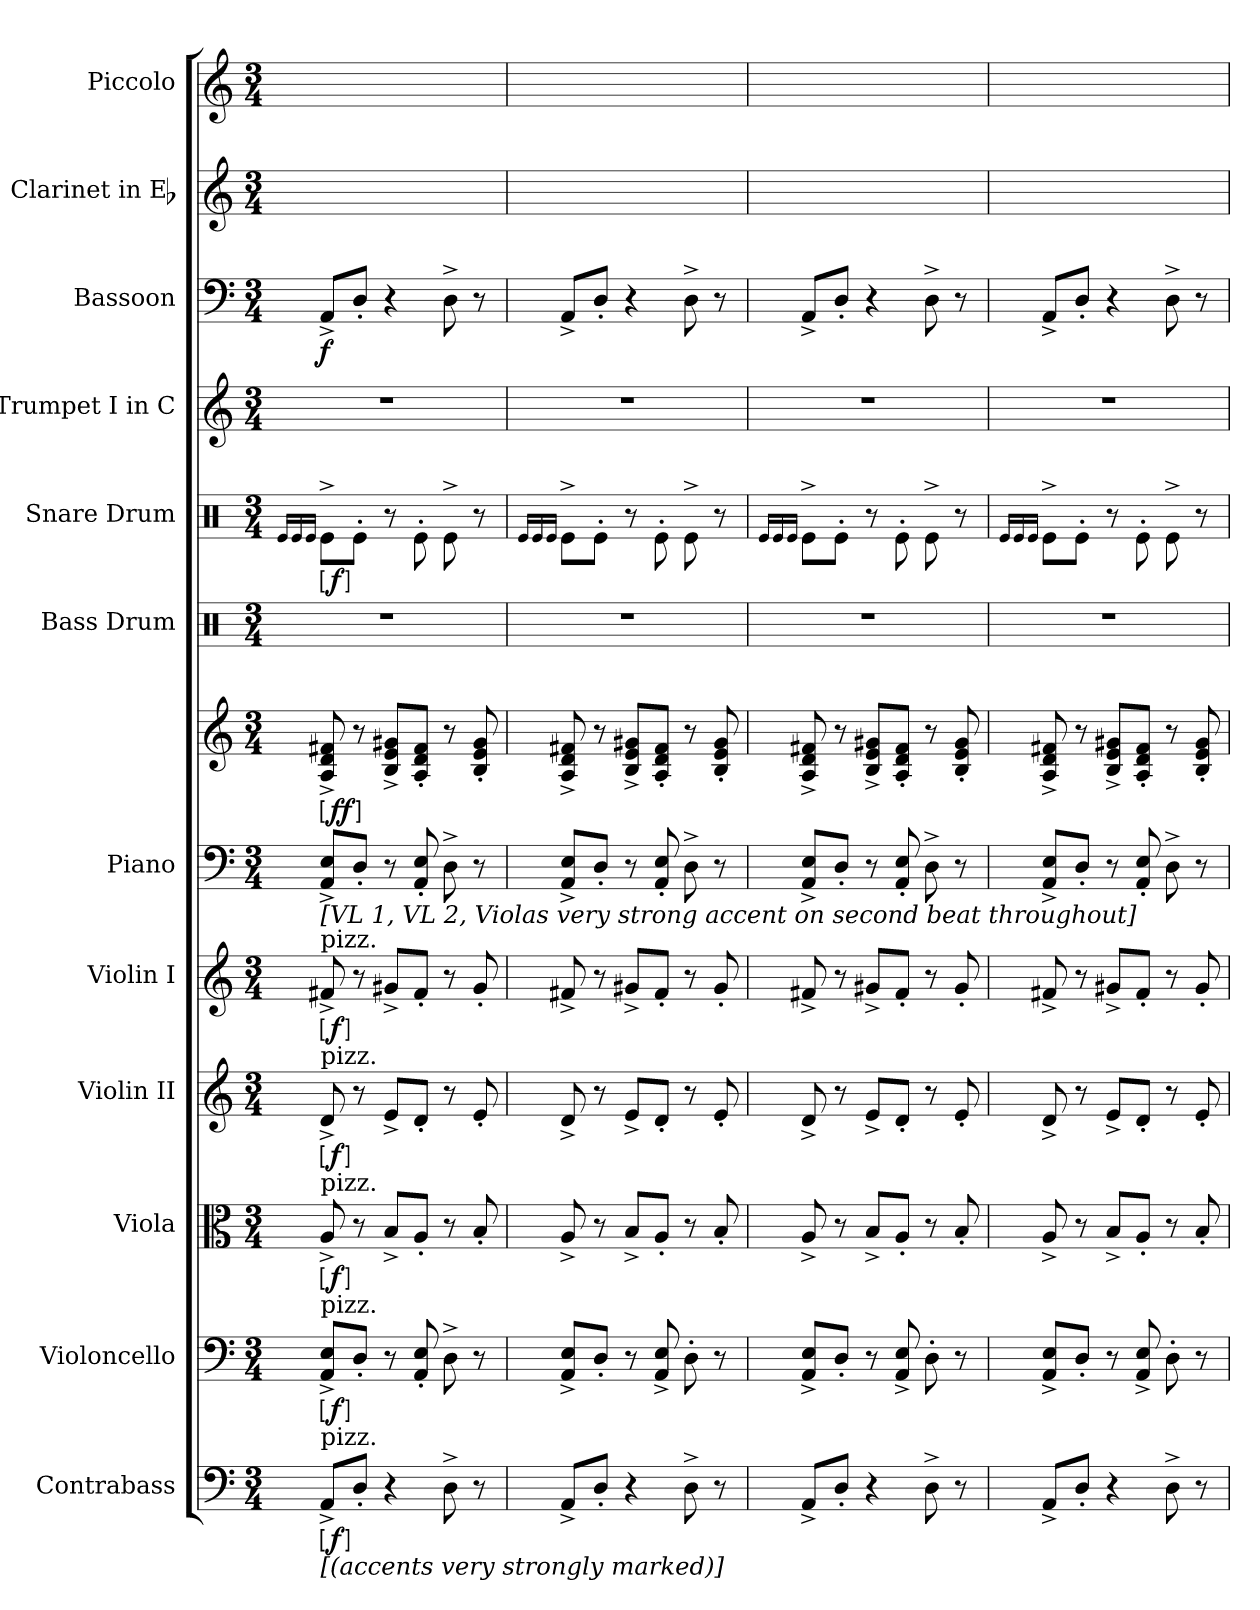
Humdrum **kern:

**kern	**dynam	**kern	**dynam	**kern	**dynam	**kern	**dynam	**kern	**dynam	**kern	**kern	**dynam	**kern	**kern	**dynam	**kern	**kern	**dynam	**kern	**kern
*part12	*part12	*part11	*part11	*part10	*part10	*part9	*part9	*part8	*part8	*part7	*part7	*part7	*part6	*part5	*part5	*part4	*part3	*part3	*part2	*part1
*staff13	*staff13	*staff12	*staff12	*staff11	*staff11	*staff10	*staff10	*staff9	*staff9	*staff8	*staff7	*staff7/8	*staff6	*staff5	*staff5	*staff4	*staff3	*staff3	*staff2	*staff1
*I"Contrabass	*	*I"Violoncello	*	*I"Viola	*	*I"Violin II	*	*I"Violin I	*	*I"Piano	*	*	*I"Bass Drum	*I"Snare Drum	*	*I"Trumpet I in C	*I"Bassoon	*	*I"Clarinet in Eb	*I"Piccolo
*I'Cb.	*	*I'Vc.	*	*I'Vla.	*	*I'Vln. II	*	*I'Vln. I	*	*I'Pno	*	*	*	*	*	*	*I'Bsn.	*	*	*I'Picc.
*clefF4	*	*clefF4	*	*clefC3	*	*clefG2	*	*clefG2	*	*clefF4	*clefG2	*	*clefX	*clefX	*	*clefG2	*clefF4	*	*clefG2	*clefG2
*ITrd7c12	*	*	*	*	*	*	*	*	*	*	*	*	*	*	*	*	*	*	*ITrd-2c-3	*ITrd-7c-12
*k[]	*	*k[]	*	*k[]	*	*k[]	*	*k[]	*	*k[]	*k[]	*	*k[]	*k[]	*	*k[]	*k[]	*	*k[b-e-a-]	*k[]
*M3/4	*	*M3/4	*	*M3/4	*	*M3/4	*	*M3/4	*	*M3/4	*M3/4	*	*M3/4	*M3/4	*	*M3/4	*M3/4	*	*M3/4	*M3/4
=1	=1	=1	=1	=1	=1	=1	=1	=1	=1	=1	=1	=1	=1	=1	=1	=1	=1	=1	=1	=1
.	.	.	.	.	.	.	.	.	.	.	.	.	.	16qqRe/LL	.	.	.	.	.	.
.	.	.	.	.	.	.	.	.	.	.	.	.	.	16qqRe/	.	.	.	.	.	.
.	.	.	.	.	.	.	.	.	.	.	.	.	.	16qqRe/JJ	.	.	.	.	.	.
!	!	!	!	!	!	!	!	!LO:TX:a:t=pizz.	!	!	!	!	!	!	!	!	!	!	!	!
!	!	!	!	!	!	!	!	!LO:TX:a:t=[VL 1, VL 2, Violas very strong accent on second beat throughout]	!	!	!	!	!	!	!	!	!	!	!	!
!	!	!	!	!	!	!LO:TX:a:t=pizz.	!	!	!	!	!	!	!	!	!	!	!	!	!	!
!	!	!	!	!LO:TX:a:t=pizz.	!	!	!	!	!	!	!	!	!	!	!	!	!	!	!	!
!	!	!LO:TX:a:t=pizz.	!	!	!	!	!	!	!	!	!	!	!	!	!	!	!	!	!	!
!LO:TX:b:t=[(accents very strongly marked)]	!	!	!	!	!	!	!	!	!	!	!	!	!	!	!	!	!	!	!	!
!LO:TX:a:t=pizz.	!	!	!	!	!	!	!	!	!	!	!	!	!	!	!	!	!	!	!	!
!	!LO:DY:ed=brack	!	!LO:DY:ed=brack	!	!LO:DY:ed=brack	!	!LO:DY:ed=brack	!	!LO:DY:ed=brack	!	!	!LO:DY:ed=brack	!	!	!LO:DY:ed=brack	!	!	!	!	!
8AAA^L	f	8AA^ 8E^L	f	8A^	f	8d^	f	8f#X^	f	8AA^ 8E^L	8A^ 8d^ 8f#X^	ff	4%3r	8Re^\L	f	4%3r	8AA^L	f	8ryy	8ryy
8DD'J	.	8D'J	.	8r	.	8r	.	8r	.	8D'J	8r	.	.	8Re'\J	.	.	8D'J	.	8ryy	8ryy
4r	.	8r	.	8B^L	.	8e^L	.	8g#X^L	.	8r	8B^ 8e^ 8g#X^L	.	.	8r	.	.	4r	.	8ryy	8ryy
.	.	8AA' 8E'	.	8A'J	.	8d'J	.	8f#'J	.	8AA' 8E'	8A' 8d' 8f#'J	.	.	8Re'\	.	.	.	.	4ryy	8ryy
8DD^	.	8D^	.	8r	.	8r	.	8r	.	8D^	8r	.	.	8Re^\	.	.	8D^	.	.	8ryy
8r	.	8r	.	8B'	.	8e'	.	8g#'	.	8r	8B' 8e' 8g#'	.	.	8r	.	.	8r	.	8ryy	8ryy
=2	=2	=2	=2	=2	=2	=2	=2	=2	=2	=2	=2	=2	=2	=2	=2	=2	=2	=2	=2	=2
.	.	.	.	.	.	.	.	.	.	.	.	.	.	16qqRe/LL	.	.	.	.	.	.
.	.	.	.	.	.	.	.	.	.	.	.	.	.	16qqRe/	.	.	.	.	.	.
.	.	.	.	.	.	.	.	.	.	.	.	.	.	16qqRe/JJ	.	.	.	.	.	.
8AAA^L	.	8AA^ 8E^L	.	8A^	.	8d^	.	8f#X^	.	8AA^ 8E^L	8A^ 8d^ 8f#X^	.	4%3r	8Re^\L	.	4%3r	8AA^L	.	8ryy	8ryy
8DD'J	.	8D'J	.	8r	.	8r	.	8r	.	8D'J	8r	.	.	8Re'\J	.	.	8D'J	.	8ryy	8ryy
4r	.	8r	.	8B^L	.	8e^L	.	8g#X^L	.	8r	8B^ 8e^ 8g#X^L	.	.	8r	.	.	4r	.	8ryy	8ryy
.	.	8AA^ 8E^	.	8A'J	.	8d'J	.	8f#'J	.	8AA' 8E'	8A' 8d' 8f#'J	.	.	8Re'\	.	.	.	.	4ryy	4ryy
8DD^	.	8D'	.	8r	.	8r	.	8r	.	8D^	8r	.	.	8Re^\	.	.	8D^	.	.	.
8r	.	8r	.	8B'	.	8e'	.	8g#'	.	8r	8B' 8e' 8g#'	.	.	8r	.	.	8r	.	8ryy	8ryy
=3	=3	=3	=3	=3	=3	=3	=3	=3	=3	=3	=3	=3	=3	=3	=3	=3	=3	=3	=3	=3
.	.	.	.	.	.	.	.	.	.	.	.	.	.	16qqRe/LL	.	.	.	.	.	.
.	.	.	.	.	.	.	.	.	.	.	.	.	.	16qqRe/	.	.	.	.	.	.
.	.	.	.	.	.	.	.	.	.	.	.	.	.	16qqRe/JJ	.	.	.	.	.	.
8AAA^L	.	8AA^ 8E^L	.	8A^	.	8d^	.	8f#X^	.	8AA^ 8E^L	8A^ 8d^ 8f#X^	.	4%3r	8Re^\L	.	4%3r	8AA^L	.	4ryy	4ryy
8DD'J	.	8D'J	.	8r	.	8r	.	8r	.	8D'J	8r	.	.	8Re'\J	.	.	8D'J	.	.	.
4r	.	8r	.	8B^L	.	8e^L	.	8g#X^L	.	8r	8B^ 8e^ 8g#X^L	.	.	8r	.	.	4r	.	8ryy	8ryy
.	.	8AA^ 8E^	.	8A'J	.	8d'J	.	8f#'J	.	8AA' 8E'	8A' 8d' 8f#'J	.	.	8Re'\	.	.	.	.	8ryy	8ryy
8DD^	.	8D'	.	8r	.	8r	.	8r	.	8D^	8r	.	.	8Re^\	.	.	8D^	.	4ryy	4ryy
8r	.	8r	.	8B'	.	8e'	.	8g#'	.	8r	8B' 8e' 8g#'	.	.	8r	.	.	8r	.	.	.
=4	=4	=4	=4	=4	=4	=4	=4	=4	=4	=4	=4	=4	=4	=4	=4	=4	=4	=4	=4	=4
.	.	.	.	.	.	.	.	.	.	.	.	.	.	16qqRe/LL	.	.	.	.	.	.
.	.	.	.	.	.	.	.	.	.	.	.	.	.	16qqRe/	.	.	.	.	.	.
.	.	.	.	.	.	.	.	.	.	.	.	.	.	16qqRe/JJ	.	.	.	.	.	.
8AAA^L	.	8AA^ 8E^L	.	8A^	.	8d^	.	8f#X^	.	8AA^ 8E^L	8A^ 8d^ 8f#X^	.	4%3r	8Re^\L	.	4%3r	8AA^L	.	4ryy	4ryy
8DD'J	.	8D'J	.	8r	.	8r	.	8r	.	8D'J	8r	.	.	8Re'\J	.	.	8D'J	.	.	.
4r	.	8r	.	8B^L	.	8e^L	.	8g#X^L	.	8r	8B^ 8e^ 8g#X^L	.	.	8r	.	.	4r	.	2ryy	2ryy
.	.	8AA^ 8E^	.	8A'J	.	8d'J	.	8f#'J	.	8AA' 8E'	8A' 8d' 8f#'J	.	.	8Re'\	.	.	.	.	.	.
8DD^	.	8D'	.	8r	.	8r	.	8r	.	8D^	8r	.	.	8Re^\	.	.	8D^	.	.	.
8r	.	8r	.	8B'	.	8e'	.	8g#'	.	8r	8B' 8e' 8g#'	.	.	8r	.	.	8r	.	.	.
=	=	=	=	=	=	=	=	=	=	=	=	=	=	=	=	=	=	=	=	=
*-	*-	*-	*-	*-	*-	*-	*-	*-	*-	*-	*-	*-	*-	*-	*-	*-	*-	*-	*-	*-
